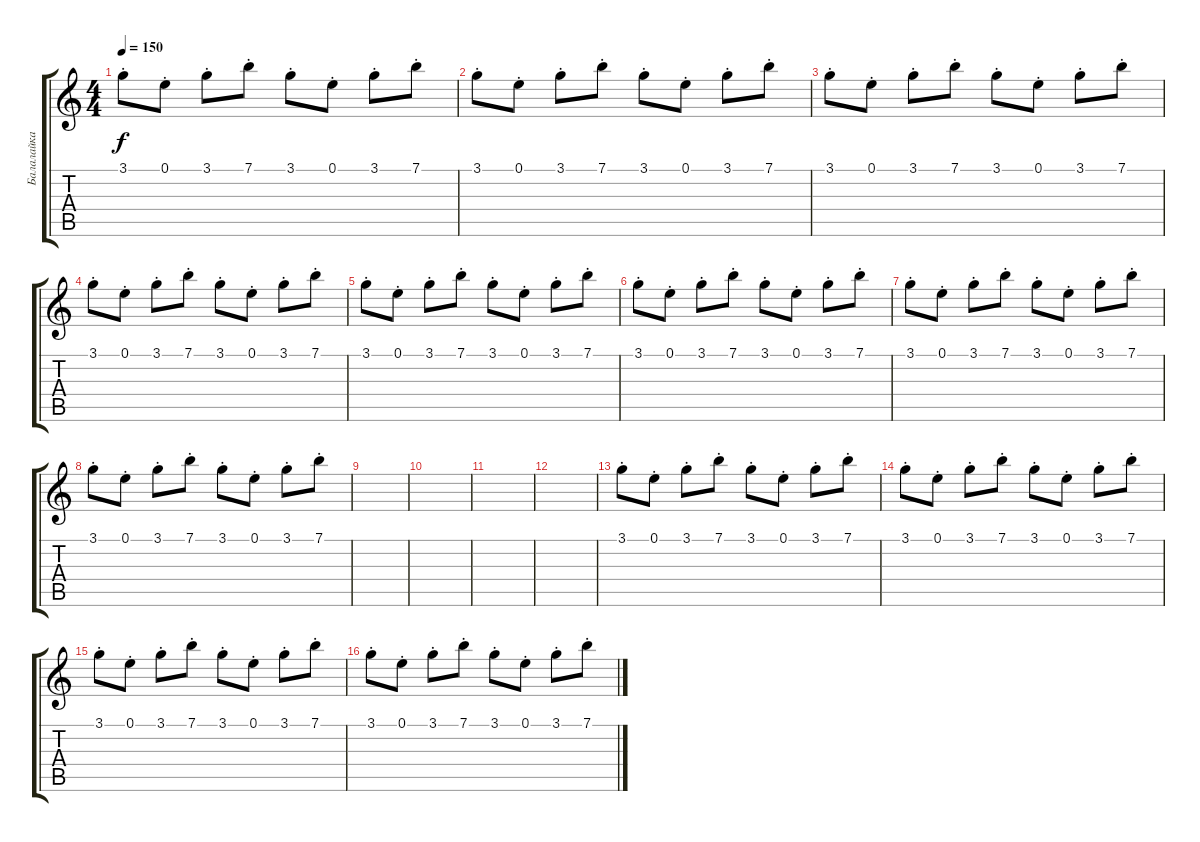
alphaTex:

\track ("Балалайка" "Балалайка") {instrument acousticguitarsteel}
\staff {score tabs}
\tuning (E4 B3 G3 D3 A2 E2) {hide}
\ts (4 4)
\tempo 150
\clef g2
\ks c
3.1{st}.8{dy f} 0.1{st}.8 3.1{st}.8 7.1{st}.8 3.1{st}.8 0.1{st}.8 3.1{st}.8 7.1{st}.8 |
3.1{st}.8 0.1{st}.8 3.1{st}.8 7.1{st}.8 3.1{st}.8 0.1{st}.8 3.1{st}.8 7.1{st}.8 |
3.1{st}.8 0.1{st}.8 3.1{st}.8 7.1{st}.8 3.1{st}.8 0.1{st}.8 3.1{st}.8 7.1{st}.8 |
3.1{st}.8 0.1{st}.8 3.1{st}.8 7.1{st}.8 3.1{st}.8 0.1{st}.8 3.1{st}.8 7.1{st}.8 |
3.1{st}.8 0.1{st}.8 3.1{st}.8 7.1{st}.8 3.1{st}.8 0.1{st}.8 3.1{st}.8 7.1{st}.8 |
3.1{st}.8 0.1{st}.8 3.1{st}.8 7.1{st}.8 3.1{st}.8 0.1{st}.8 3.1{st}.8 7.1{st}.8 |
3.1{st}.8 0.1{st}.8 3.1{st}.8 7.1{st}.8 3.1{st}.8 0.1{st}.8 3.1{st}.8 7.1{st}.8 |
3.1{st}.8 0.1{st}.8 3.1{st}.8 7.1{st}.8 3.1{st}.8 0.1{st}.8 3.1{st}.8 7.1{st}.8 |
|
|
|
|
3.1{st}.8 0.1{st}.8 3.1{st}.8 7.1{st}.8 3.1{st}.8 0.1{st}.8 3.1{st}.8 7.1{st}.8 |
3.1{st}.8 0.1{st}.8 3.1{st}.8 7.1{st}.8 3.1{st}.8 0.1{st}.8 3.1{st}.8 7.1{st}.8 |
3.1{st}.8 0.1{st}.8 3.1{st}.8 7.1{st}.8 3.1{st}.8 0.1{st}.8 3.1{st}.8 7.1{st}.8 |
3.1{st}.8 0.1{st}.8 3.1{st}.8 7.1{st}.8 3.1{st}.8 0.1{st}.8 3.1{st}.8 7.1{st}.8
